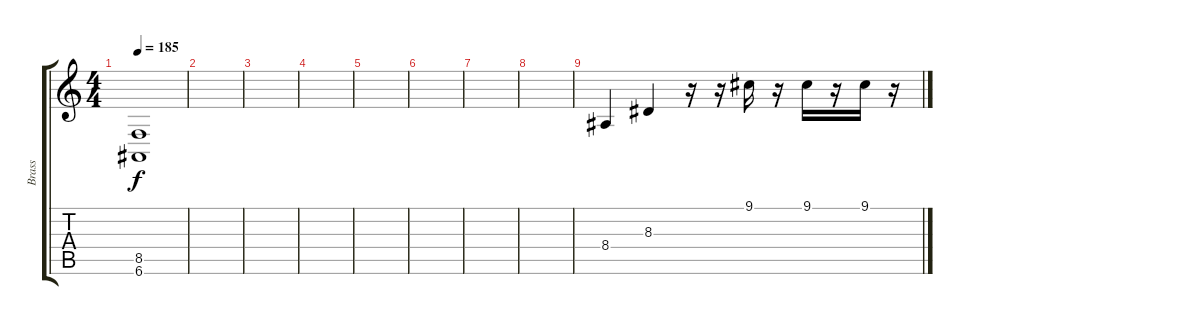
\track ("Brass" "Brass") {instrument brasssection}
\staff {score tabs}
\tuning (E4 B3 G3 D3 A2 E2) {hide}
\ts (4 4)
\tempo 185
\clef g2
\ks c
(8.5 6.6).1{dy f} |
|
|
|
|
|
|
|
8.4.4 8.3.4 r.16 r.16 9.1.16 r.16 9.1.16 r.16 9.1.16 r.16
